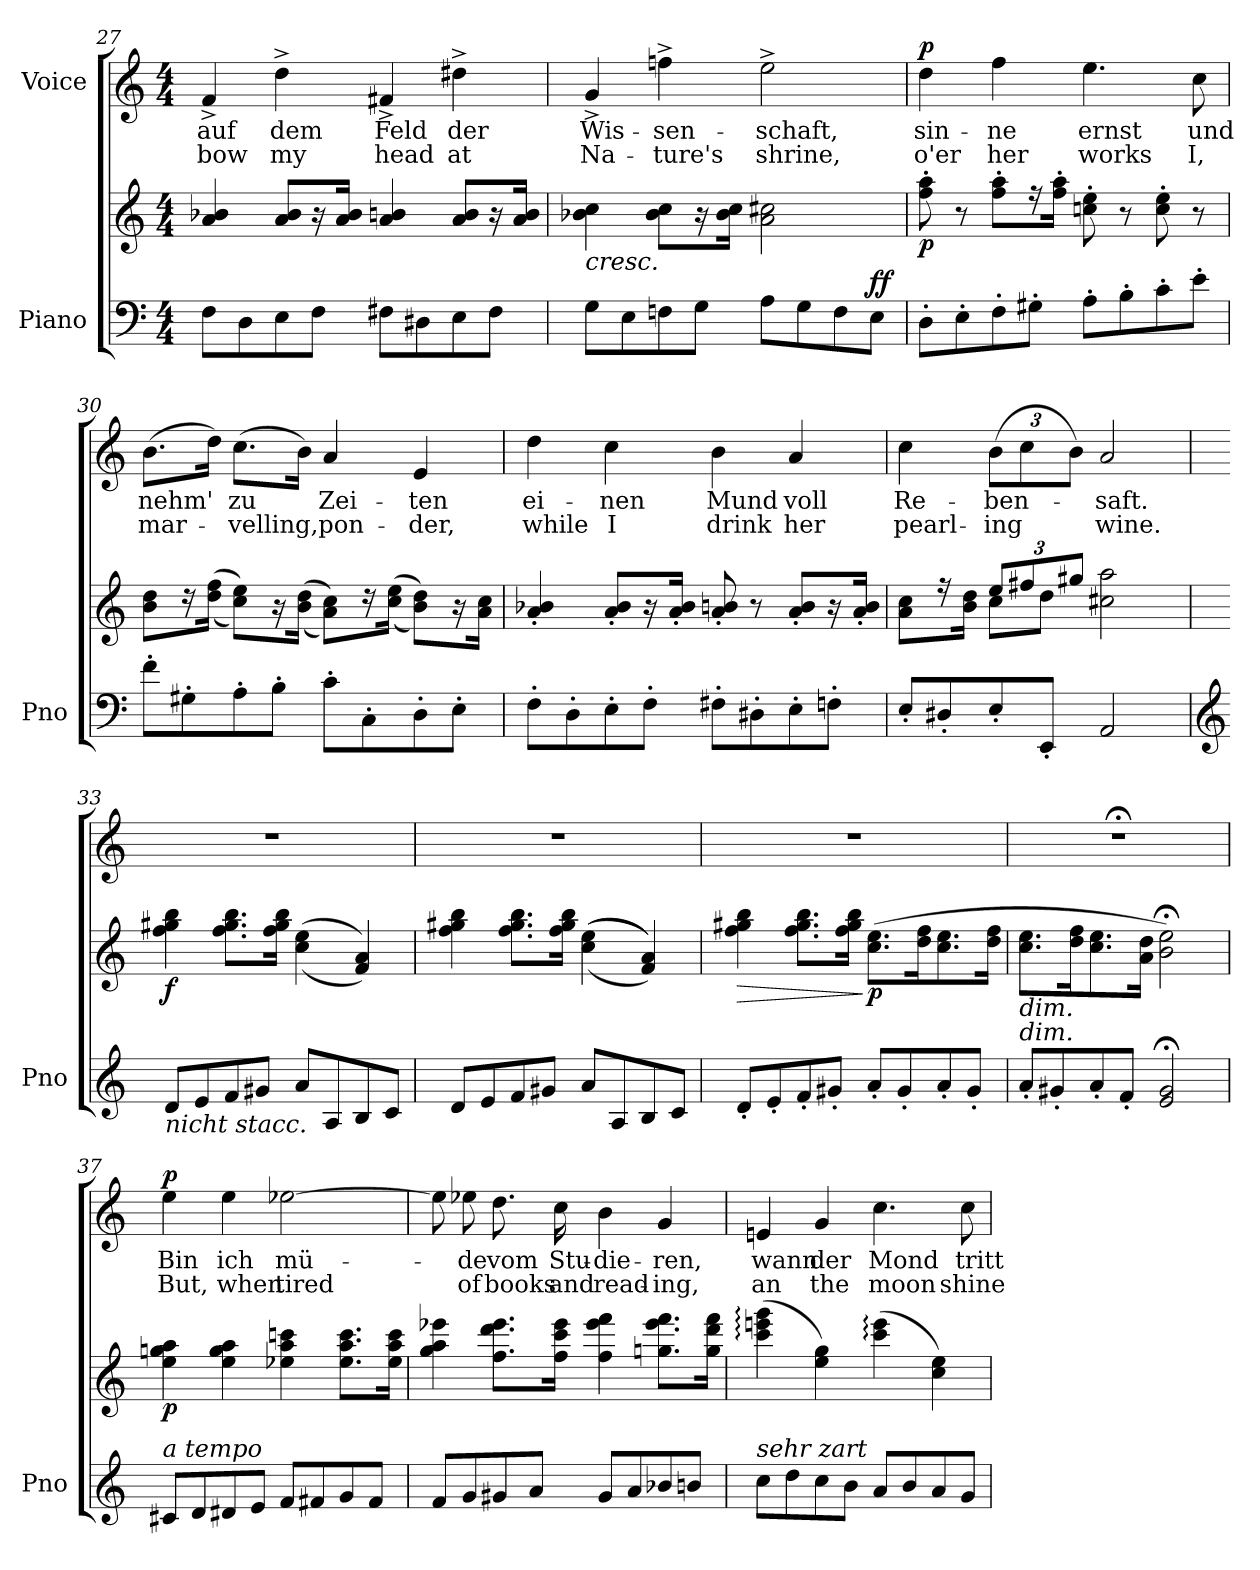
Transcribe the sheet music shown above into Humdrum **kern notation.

**kern	**kern	**dynam	**kern	**text	**text	**dynam
*part2	*part2	*part2	*part1	*part1	*part1	*part1
*staff3	*staff2	*staff2/3	*staff1	*staff1	*staff1	*staff1
*I"Piano	*	*	*I"Voice	*	*	*
*I'Pno	*	*	*	*	*	*
*clefF4	*clefG2	*	*clefG2	*	*	*
*k[]	*k[]	*	*k[]	*	*	*
*M4/4	*M4/4	*	*M4/4	*	*	*
=27	=27	=27	=27	=27	=27	=27
!	!	!	!	!LO:LY:b	!LO:LY:b	!
8F\L	4a/ 4b-X/	.	4f^/	auf	bow	.
8D\	.	.	.	.	.	.
!	!	!	!	!LO:LY:b	!LO:LY:b	!
8E\	8a/ 8b-/L	.	4dd^\	dem	my	.
8F\J	16r	.	.	.	.	.
.	16a/ 16b-/Jk	.	.	.	.	.
!	!	!	!	!LO:LY:b	!LO:LY:b	!
8F#X\L	4a/ 4bn/	.	4f#X^/	Feld	head	.
8D#X\	.	.	.	.	.	.
!	!	!	!	!LO:LY:b	!LO:LY:b	!
8E\	8a/ 8b/L	.	4dd#X^\	der	at	.
8F#\J	16r	.	.	.	.	.
.	16a/ 16b/Jk	.	.	.	.	.
!!LO:LB:g=z
=28	=28	=28	=28	=28	=28	=28
!	!	!LO:HP:b	!	!LO:LY:b	!LO:LY:b	!
8G\L	4b-X\ 4cc\	<	4g^/	Wis-	Na-	.
8E\	.	.	.	.	.	.
!	!	!	!	!LO:LY:b	!LO:LY:b	!
8Fn\	8b-\ 8cc\L	.	4ffn^\	-sen-	-ture's	.
8G\J	16r	.	.	.	.	.
.	16b-\ 16cc\Jk	.	.	.	.	.
!	!	!	!	!LO:LY:b	!LO:LY:b	!
8A\L	2a\ 2cc#X\	.	2ee^\	-schaft,	shrine,	.
8G\	.	.	.	.	.	.
8F\	.	.	.	.	.	.
!	!	!LO:DY:a=2	!	!	!	!
8E\J	.	ff	.	.	.	.
.	.	[	.	.	.	.
=29	=29	=29	=29	=29	=29	=29
!	!	!LO:DY:b	!	!LO:LY:b	!LO:LY:b	!LO:DY:b
8D'\L	8ff\' 8aa\'	p	4dd\	sin-	o'er	p
8E'\	8r	.	.	.	.	.
!	!	!	!	!LO:LY:b	!LO:LY:b	!
8F'\	8ff\' 8aa\'L	.	4ff\	-ne	her	.
8G#X'\J	16rff	.	.	.	.	.
.	16ff\' 16aa\'Jk	.	.	.	.	.
!	!	!	!	!LO:LY:b	!LO:LY:b	!
8A'\L	8ccn\' 8ee\'	.	4.ee\	ernst	works	.
8B'\	8r	.	.	.	.	.
8c'\	8cc\' 8ee\'	.	.	.	.	.
!	!	!	!	!LO:LY:b	!LO:LY:b	!
8e'\J	8r	.	8cc\	und	I,	.
=30	=30	=30	=30	=30	=30	=30
!	!	!	!	!LO:LY:b	!LO:LY:b	!
8f'\L	8b\ 8dd\L	.	(>8.b\L	nehm'	mar-	.
8G#X'\	16r	.	.	.	.	.
.	(<(>16dd\ 16ff\Jk	.	16dd\Jk)	.	.	.
!	!	!	!	!LO:LY:b	!LO:LY:b	!
8A'\	8cc\ 8ee\L))	.	(>8.cc\L	zu	-velling,	.
8B'\J	16r	.	.	.	.	.
.	(<(>16b\ 16dd\Jk	.	16b\Jk)	.	.	.
!	!	!	!	!LO:LY:b	!LO:LY:b	!
8c'\L	8a\ 8cc\L))	.	4a/	Zei-	pon-	.
8C'\	16r	.	.	.	.	.
.	(>(<16cc\ 16ee\Jk	.	.	.	.	.
!	!	!	!	!LO:LY:b	!LO:LY:b	!
8D'\	8b\ 8dd\L))	.	4e/	-ten	-der,	.
8E'\J	16r	.	.	.	.	.
.	16a\ 16cc\Jk	.	.	.	.	.
!!LO:LB:g=z
=31	=31	=31	=31	=31	=31	=31
!	!	!	!	!LO:LY:b	!LO:LY:b	!
8F'\L	4a/' 4b-X/'	.	4dd\	ei-	while	.
8D'\	.	.	.	.	.	.
!	!	!	!	!LO:LY:b	!LO:LY:b	!
8E'\	8a/' 8b-/'L	.	4cc\	-nen	I	.
8F'\J	16r	.	.	.	.	.
.	16a/' 16b-/'Jk	.	.	.	.	.
!	!	!	!	!LO:LY:b	!LO:LY:b	!
8F#X'\L	8a/' 8bn/'	.	4b\	Mund	drink	.
8D#X'\	8r	.	.	.	.	.
!	!	!	!	!LO:LY:b	!LO:LY:b	!
8E'\	8a/' 8b/'L	.	4a/	voll	her	.
8Fn'\J	16r	.	.	.	.	.
.	16a/' 16b/'Jk	.	.	.	.	.
=32	=32	=32	=32	=32	=32	=32
*	*^	*	*	*	*	*
!	!	!	!	!	!LO:LY:b	!LO:LY:b	!
8E'/L	4rddyy	8a\ 8cc\L	.	4cc\	Re-	pearl-	.
8D#X'/	.	16rff	.	.	.	.	.
.	.	16b\ 16dd\Jk	.	.	.	.	.
*	*Xbrackettup	*	*	*Xbrackettup	*	*	*
!	!	!	!	!	!LO:LY:b	!LO:LY:b	!
8E'/	12ee/L	8cc\L	.	(>12b\L	-ben-	-ing	.
.	12ff#X/	.	.	12cc\	.	.	.
8EE'/J	.	8dd\J	.	.	.	.	.
.	12gg#X/J	.	.	12b\J)	.	.	.
!	!	!	!	!	!LO:LY:b	!LO:LY:b	!
2AA/	2rffyy	2cc#X\ 2aa\	.	2a/	-saft.	wine.	.
*	*v	*v	*	*	*	*	*
=33	=33	=33	=33	=33	=33	=33
*clefG2	*	*	*	*	*	*
*	*^	*	*	*	*	*
!LO:TX:b:i:t=nicht stacc.	!	!	!	!	!	!	!
!	!	!	!LO:DY:b	!	!	!	!
*	*v	*v	*	*	*	*	*
8d/L	4ff\ 4gg#X\ 4bb\	f	1r	.	.	.
8e/	.	.	.	.	.	.
8f/	8.ff\ 8.gg#\ 8.bb\L	.	.	.	.	.
8g#X/J	.	.	.	.	.	.
.	16ff\ 16gg#\ 16bb\Jk	.	.	.	.	.
8a/L	(>(<4cc\ 4ee\	.	.	.	.	.
8A/	.	.	.	.	.	.
8B/	4f/ 4a/))	.	.	.	.	.
8c/J	.	.	.	.	.	.
!!LO:PB:g=z
=34	=34	=34	=34	=34	=34	=34
8d/L	4ff\ 4gg#X\ 4bb\	.	1r	.	.	.
8e/	.	.	.	.	.	.
8f/	8.ff\ 8.gg#\ 8.bb\L	.	.	.	.	.
8g#X/J	.	.	.	.	.	.
.	16ff\ 16gg#\ 16bb\Jk	.	.	.	.	.
8a/L	(>(<(>4cc\ 4ee\	.	.	.	.	.
8A/	.	.	.	.	.	.
8B/	4f/ 4a/)))	.	.	.	.	.
8c/J	.	.	.	.	.	.
=35	=35	=35	=35	=35	=35	=35
!	!	!LO:HP:b	!	!	!	!
*	*	*	*^	*	*	*
8d'/L	4ff\ 4gg#X\ 4bb\	>	1r	2.ryy	.	.	.
8e'/	.	.	.	.	.	.	.
8f'/	8.ff\ 8.gg#\ 8.bb\L	.	.	.	.	.	.
8g#X'/J	.	.	.	.	.	.	.
.	16ff\ 16gg#\ 16bb\Jk	.	.	.	.	.	.
!	!	!LO:DY:n=1:b	!	!	!	!	!
8a'/L	(>8.cc\ 8.ee\L	] p	.	.	.	.	.
8g#'/	.	.	.	.	.	.	.
.	16dd\ 16ff\K	.	.	.	.	.	.
*	*	*	*MM100	*	*	*	*
8a'/	8.cc\ 8.ee\	.	.	4ryy	.	.	.
8g#'/J	.	.	.	.	.	.	.
.	16dd\ 16ff\Jk	.	.	.	.	.	.
=36	=36	=36	=36	=36	=36	=36	=36
*	*	*	*MM90	*	*	*	*
!	!LO:TX:b:i:t=dim.	!	!	!	!	!	!
!	!LO:TX:b:i:t=dim.	!	!	!	!	!	!
8a'/L	8.cc\ 8.ee\L	.	1r;<	4ryy	.	.	.
8g#X'/	.	.	.	.	.	.	.
.	16dd\ 16ff\K	.	.	.	.	.	.
*	*	*	*MM80	*	*	*	*
8a'/	8.cc\ 8.ee\	.	.	2.ryy	.	.	.
8f'/J	.	.	.	.	.	.	.
.	16a\ 16dd\Jk	.	.	.	.	.	.
2e/;< 2g#/;<	2b\;< 2ee\;<)	.	.	.	.	.	.
*	*	*	*v	*v	*	*	*
=37	=37	=37	=37	=37	=37	=37
*	*	*	*MM110	*	*	*
*	*	*	*^	*	*	*
!LO:TX:a:i:t=a tempo	!	!	!	!	!	!	!
!	!	!LO:DY:b	!	!	!LO:LY:b	!LO:LY:b	!LO:DY:a
*	*	*	*v	*v	*	*	*
8c#X/L	4ee\ 4ggn\ 4aa\	p	4ee\	Bin	But,	p
8d/	.	.	.	.	.	.
!	!	!	!	!LO:LY:b	!LO:LY:b	!
8d#X/	4ee\ 4gg\ 4aa\	.	4ee\	ich	when	.
8e/J	.	.	.	.	.	.
!	!	!	!	!LO:LY:b	!LO:LY:b	!
8f/L	4ee-X\ 4aa\ 4cccn\	.	[2ee-X\	mü-	tired	.
8f#X/	.	.	.	.	.	.
8g/	8.ee-\ 8.aa\ 8.ccc\L	.	.	.	.	.
8f#/J	.	.	.	.	.	.
.	16ee-\ 16aa\ 16ccc\Jk	.	.	.	.	.
!!LO:PB:g=z
=38	=38	=38	=38	=38	=38	=38
8f/L	4gg\ 4aa\ 4eee-X\	.	8ee-\]	.	.	.
!	!	!	!	!LO:LY:b	!LO:LY:b	!
8g/	.	.	8ee-X\	-de	of	.
!	!	!	!	!LO:LY:b	!LO:LY:b	!
8g#X/	8.ff\ 8.ddd\ 8.eee-\L	.	8.dd\	vom	books	.
8a/J	.	.	.	.	.	.
!	!	!	!	!LO:LY:b	!LO:LY:b	!
.	16ff\ 16ccc\ 16eee-\Jk	.	16cc\	Stu-	and	.
!	!	!	!	!LO:LY:b	!LO:LY:b	!
8g#/L	4ff\ 4eee-\ 4fff\	.	4b\	-die-	read-	.
8a/	.	.	.	.	.	.
!	!	!	!	!LO:LY:b	!LO:LY:b	!
8b-X/	8.ggn\ 8.eee-\ 8.fff\L	.	4g/	-ren,	-ing,	.
8bn/J	.	.	.	.	.	.
.	16gg\ 16ddd\ 16fff\Jk	.	.	.	.	.
=39	=39	=39	=39	=39	=39	=39
!LO:TX:a:i:t=sehr zart	!	!	!	!	!	!
!	!	!	!	!LO:LY:b	!LO:LY:b	!
8cc\L	(>4ccc\: 4eeen\: 4ggg\:	.	4en/	wann	an	.
8dd\	.	.	.	.	.	.
!	!	!	!	!LO:LY:b	!LO:LY:b	!
8cc\	4ee\ 4gg\)	.	4g/	der	the	.
8b\J	.	.	.	.	.	.
!	!	!	!	!LO:LY:b	!LO:LY:b	!
8a/L	(>4ccc\: 4eee\:	.	4.cc\	Mond	moon	.
8b/	.	.	.	.	.	.
8a/	4cc\ 4ee\)	.	.	.	.	.
!	!	!	!	!LO:LY:b	!LO:LY:b	!
8g/J	.	.	8cc\	tritt	shine	.
=	=	=	=	=	=	=
*-	*-	*-	*-	*-	*-	*-
